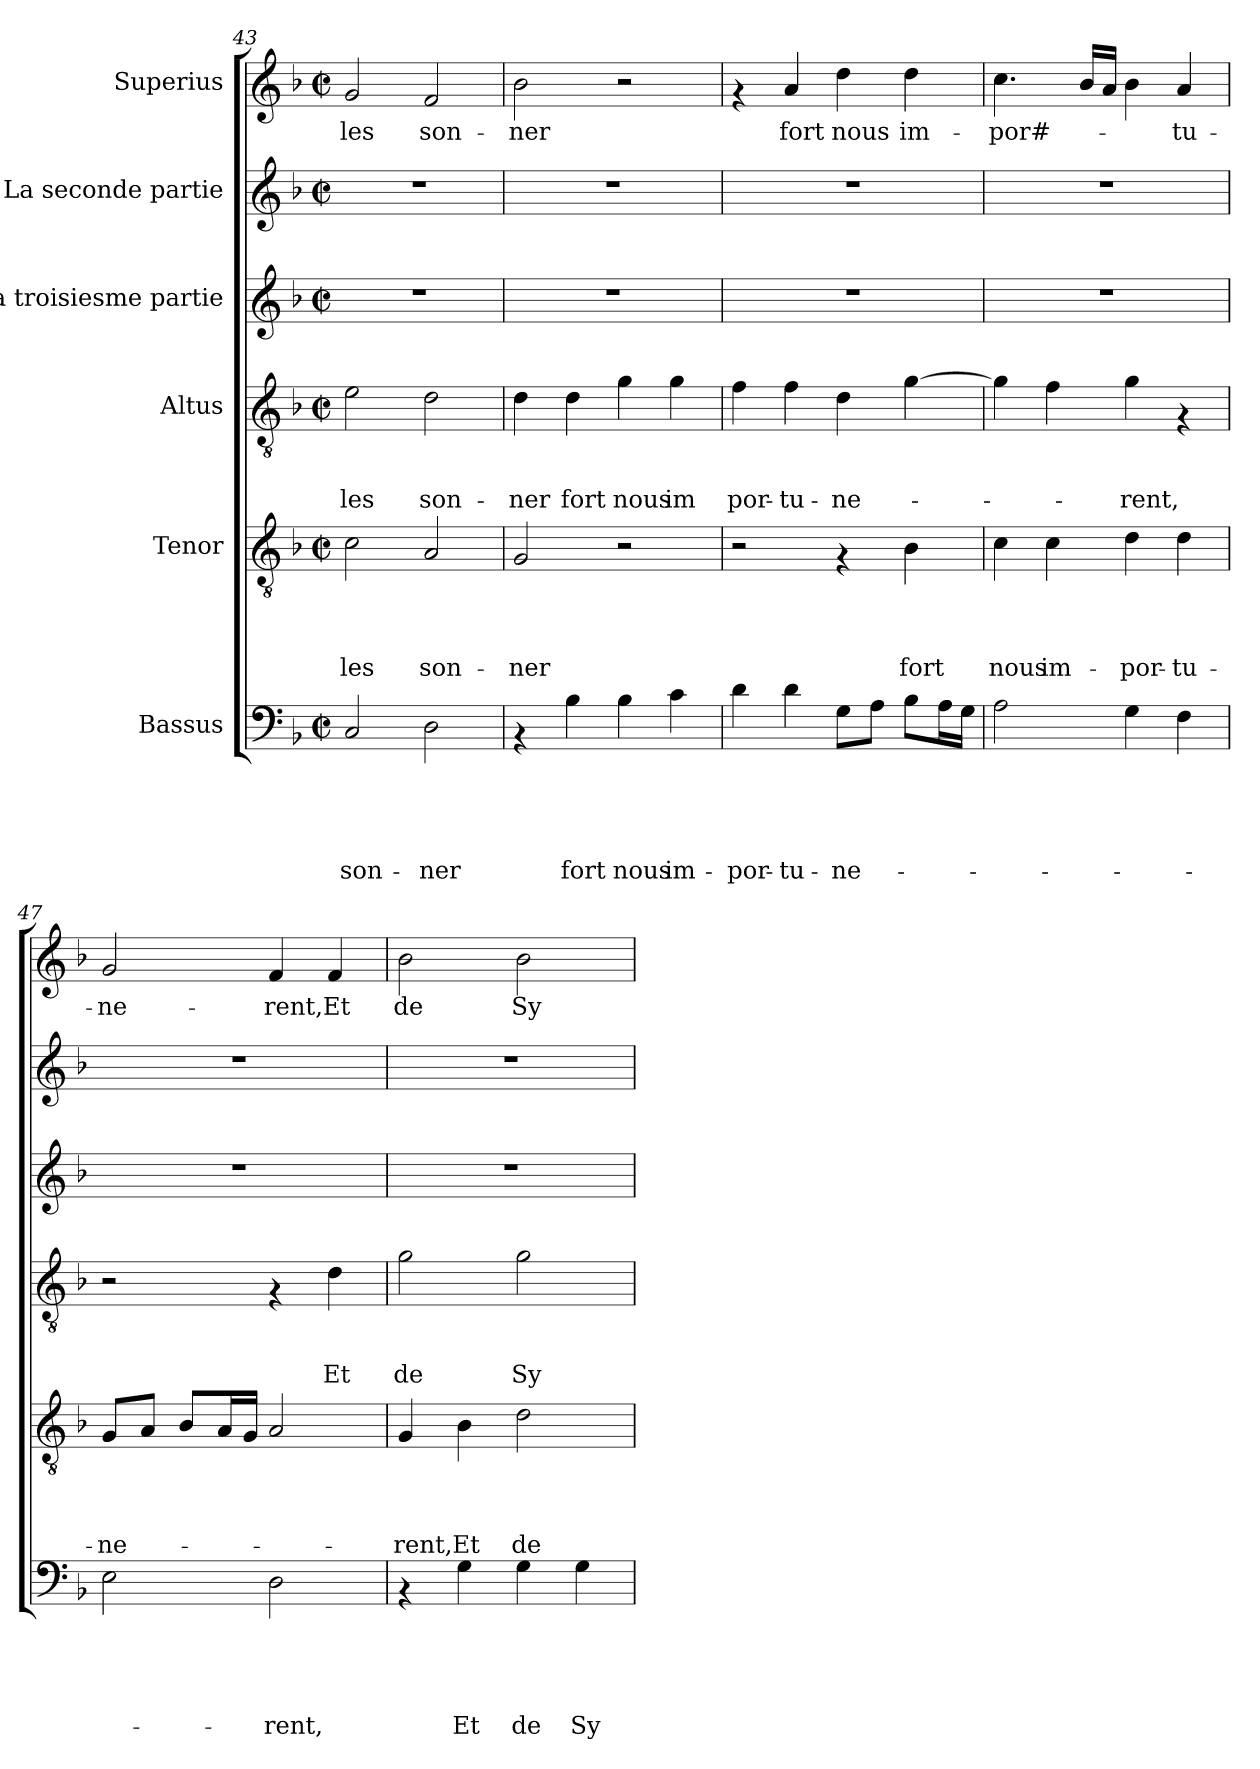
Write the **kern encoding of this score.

**kern	**text	**text	**text	**text	**text	**kern	**text	**text	**text	**text	**kern	**text	**text	**text	**kern	**kern	**kern	**text
*part6	*part6	*part6	*part6	*part6	*part6	*part5	*part5	*part5	*part5	*part5	*part4	*part4	*part4	*part4	*part3	*part2	*part1	*part1
*staff6	*staff6	*staff6	*staff6	*staff6	*staff6	*staff5	*staff5	*staff5	*staff5	*staff5	*staff4	*staff4	*staff4	*staff4	*staff3	*staff2	*staff1	*staff1
*I"Bassus	*	*	*	*	*	*I"Tenor	*	*	*	*	*I"Altus	*	*	*	*I"La troisiesme partie	*I"La seconde partie	*I"Superius	*
*clefF4	*	*	*	*	*	*clefGv2	*	*	*	*	*clefGv2	*	*	*	*clefG2	*clefG2	*clefG2	*
*k[b-]	*	*	*	*	*	*k[b-]	*	*	*	*	*k[b-]	*	*	*	*k[b-]	*k[b-]	*k[b-]	*
*F:	*	*	*	*	*	*F:	*	*	*	*	*F:	*	*	*	*F:	*F:	*F:	*
*M2/2	*	*	*	*	*	*M2/2	*	*	*	*	*M2/2	*	*	*	*M2/2	*M2/2	*M2/2	*
*met(c|)	*	*	*	*	*	*met(c|)	*	*	*	*	*met(c|)	*	*	*	*met(c|)	*met(c|)	*met(c|)	*
=43	=43	=43	=43	=43	=43	=43	=43	=43	=43	=43	=43	=43	=43	=43	=43	=43	=43	=43
!	!	!	!	!	!LO:LY:b	!	!	!	!	!LO:LY:b	!	!	!	!LO:LY:b	!	!	!	!LO:LY:b
2C/	.	.	.	.	son-	2c\	.	.	.	les	2e\	.	.	les	1r	1r	2g/	les
!	!	!	!	!	!LO:LY:b	!	!	!	!	!LO:LY:b	!	!	!	!LO:LY:b	!	!	!	!LO:LY:b
2D\	.	.	.	.	-ner	2A/	.	.	.	son-	2d\	.	.	son-	.	.	2f/	son-
!!LO:LB:g=z
=44	=44	=44	=44	=44	=44	=44	=44	=44	=44	=44	=44	=44	=44	=44	=44	=44	=44	=44
!	!	!	!	!	!	!	!	!	!	!LO:LY:b	!	!	!	!LO:LY:b	!	!	!	!LO:LY:b
4rAA	.	.	.	.	.	2G/	.	.	.	-ner	4d\	.	.	-ner	1r	1r	2b-\	-ner
!	!	!	!	!	!LO:LY:b	!	!	!	!	!	!	!	!	!LO:LY:b	!	!	!	!
4B-\	.	.	.	.	fort	.	.	.	.	.	4d\	.	.	fort	.	.	.	.
!	!	!	!	!	!LO:LY:b	!	!	!	!	!	!	!	!	!LO:LY:b	!	!	!	!
4B-\	.	.	.	.	nous	2r	.	.	.	.	4g\	.	.	nous	.	.	2r	.
!	!	!	!	!	!LO:LY:b	!	!	!	!	!	!	!	!	!LO:LY:b	!	!	!	!
4c\	.	.	.	.	im-	.	.	.	.	.	4g\	.	.	im	.	.	.	.
=45	=45	=45	=45	=45	=45	=45	=45	=45	=45	=45	=45	=45	=45	=45	=45	=45	=45	=45
!	!	!	!	!	!LO:LY:b	!	!	!	!	!	!	!	!	!LO:LY:b	!	!	!	!
4d\	.	.	.	.	-por-	2r	.	.	.	.	4f\	.	.	por-	1r	1r	4rf	.
!	!	!	!	!	!LO:LY:b	!	!	!	!	!	!	!	!	!LO:LY:b	!	!	!	!LO:LY:b
4d\	.	.	.	.	-tu-	.	.	.	.	.	4f\	.	.	-tu-	.	.	4a/	fort
!	!	!	!	!	!LO:LY:b	!	!	!	!	!	!	!	!	!LO:LY:b	!	!	!	!LO:LY:b
8G\L	.	.	.	.	-ne-	4rF	.	.	.	.	4d\	.	.	-ne-	.	.	4dd\	nous
8A\J	.	.	.	.	.	.	.	.	.	.	.	.	.	.	.	.	.	.
!	!	!	!	!	!	!	!	!	!	!LO:LY:b	!	!	!	!	!	!	!	!LO:LY:b
8B-\L	.	.	.	.	.	4B-\	.	.	.	fort	[>4g\	.	.	.	.	.	4dd\	im-
16A\L	.	.	.	.	.	.	.	.	.	.	.	.	.	.	.	.	.	.
16G\JJ	.	.	.	.	.	.	.	.	.	.	.	.	.	.	.	.	.	.
=46	=46	=46	=46	=46	=46	=46	=46	=46	=46	=46	=46	=46	=46	=46	=46	=46	=46	=46
!	!	!	!	!	!	!	!	!	!	!LO:LY:b	!	!	!	!	!	!	!	!LO:LY:b
2A\	.	.	.	.	.	4c\	.	.	.	nous	4g\]	.	.	.	1r	1r	4.cc\	-por#-
!	!	!	!	!	!	!	!	!	!	!LO:LY:b	!	!	!	!	!	!	!	!
.	.	.	.	.	.	4c\	.	.	.	im-	4f\	.	.	.	.	.	.	.
.	.	.	.	.	.	.	.	.	.	.	.	.	.	.	.	.	16b-/LL	.
.	.	.	.	.	.	.	.	.	.	.	.	.	.	.	.	.	16a/JJ	.
!	!	!	!	!	!	!	!	!	!	!LO:LY:b	!	!	!	!LO:LY:b	!	!	!	!
4G\	.	.	.	.	.	4d\	.	.	.	-por-	4g\	.	.	-rent,	.	.	4b-\	.
!	!	!	!	!	!	!	!	!	!	!LO:LY:b	!	!	!	!	!	!	!	!LO:LY:b
4F\	.	.	.	.	.	4d\	.	.	.	-tu-	4rF	.	.	.	.	.	4a/	-tu-
=47	=47	=47	=47	=47	=47	=47	=47	=47	=47	=47	=47	=47	=47	=47	=47	=47	=47	=47
!	!	!	!	!	!	!	!	!	!	!LO:LY:b	!	!	!	!	!	!	!	!LO:LY:b
2E\	.	.	.	.	.	8G/L	.	.	.	-ne-	2r	.	.	.	1r	1r	2g/	-ne-
.	.	.	.	.	.	8A/J	.	.	.	.	.	.	.	.	.	.	.	.
.	.	.	.	.	.	8B-/L	.	.	.	.	.	.	.	.	.	.	.	.
.	.	.	.	.	.	16A/L	.	.	.	.	.	.	.	.	.	.	.	.
.	.	.	.	.	.	16G/JJ	.	.	.	.	.	.	.	.	.	.	.	.
!	!	!	!	!	!LO:LY:b	!	!	!	!	!	!	!	!	!	!	!	!	!LO:LY:b
2D\	.	.	.	.	-rent,	2A/	.	.	.	.	4rF	.	.	.	.	.	4f/	-rent,
!	!	!	!	!	!	!	!	!	!	!	!	!	!	!LO:LY:b	!	!	!	!LO:LY:b
.	.	.	.	.	.	.	.	.	.	.	4d\	.	.	Et	.	.	4f/	Et
=48	=48	=48	=48	=48	=48	=48	=48	=48	=48	=48	=48	=48	=48	=48	=48	=48	=48	=48
!	!	!	!	!	!	!	!	!	!	!LO:LY:b	!	!	!	!LO:LY:b	!	!	!	!LO:LY:b
4rAA	.	.	.	.	.	4G/	.	.	.	-rent,	2g\	.	.	de	1r	1r	2b-\	de
!	!	!	!	!	!LO:LY:b	!	!	!	!	!LO:LY:b	!	!	!	!	!	!	!	!
4G\	.	.	.	.	Et	4B-\	.	.	.	Et	.	.	.	.	.	.	.	.
!	!	!	!	!	!LO:LY:b	!	!	!	!	!LO:LY:b	!	!	!	!LO:LY:b	!	!	!	!LO:LY:b
4G\	.	.	.	.	de	2d\	.	.	.	de	2g\	.	.	Sy-	.	.	2b-\	Sy-
!	!	!	!	!	!LO:LY:b	!	!	!	!	!	!	!	!	!	!	!	!	!
4G\	.	.	.	.	Sy-	.	.	.	.	.	.	.	.	.	.	.	.	.
=	=	=	=	=	=	=	=	=	=	=	=	=	=	=	=	=	=	=
*-	*-	*-	*-	*-	*-	*-	*-	*-	*-	*-	*-	*-	*-	*-	*-	*-	*-	*-
